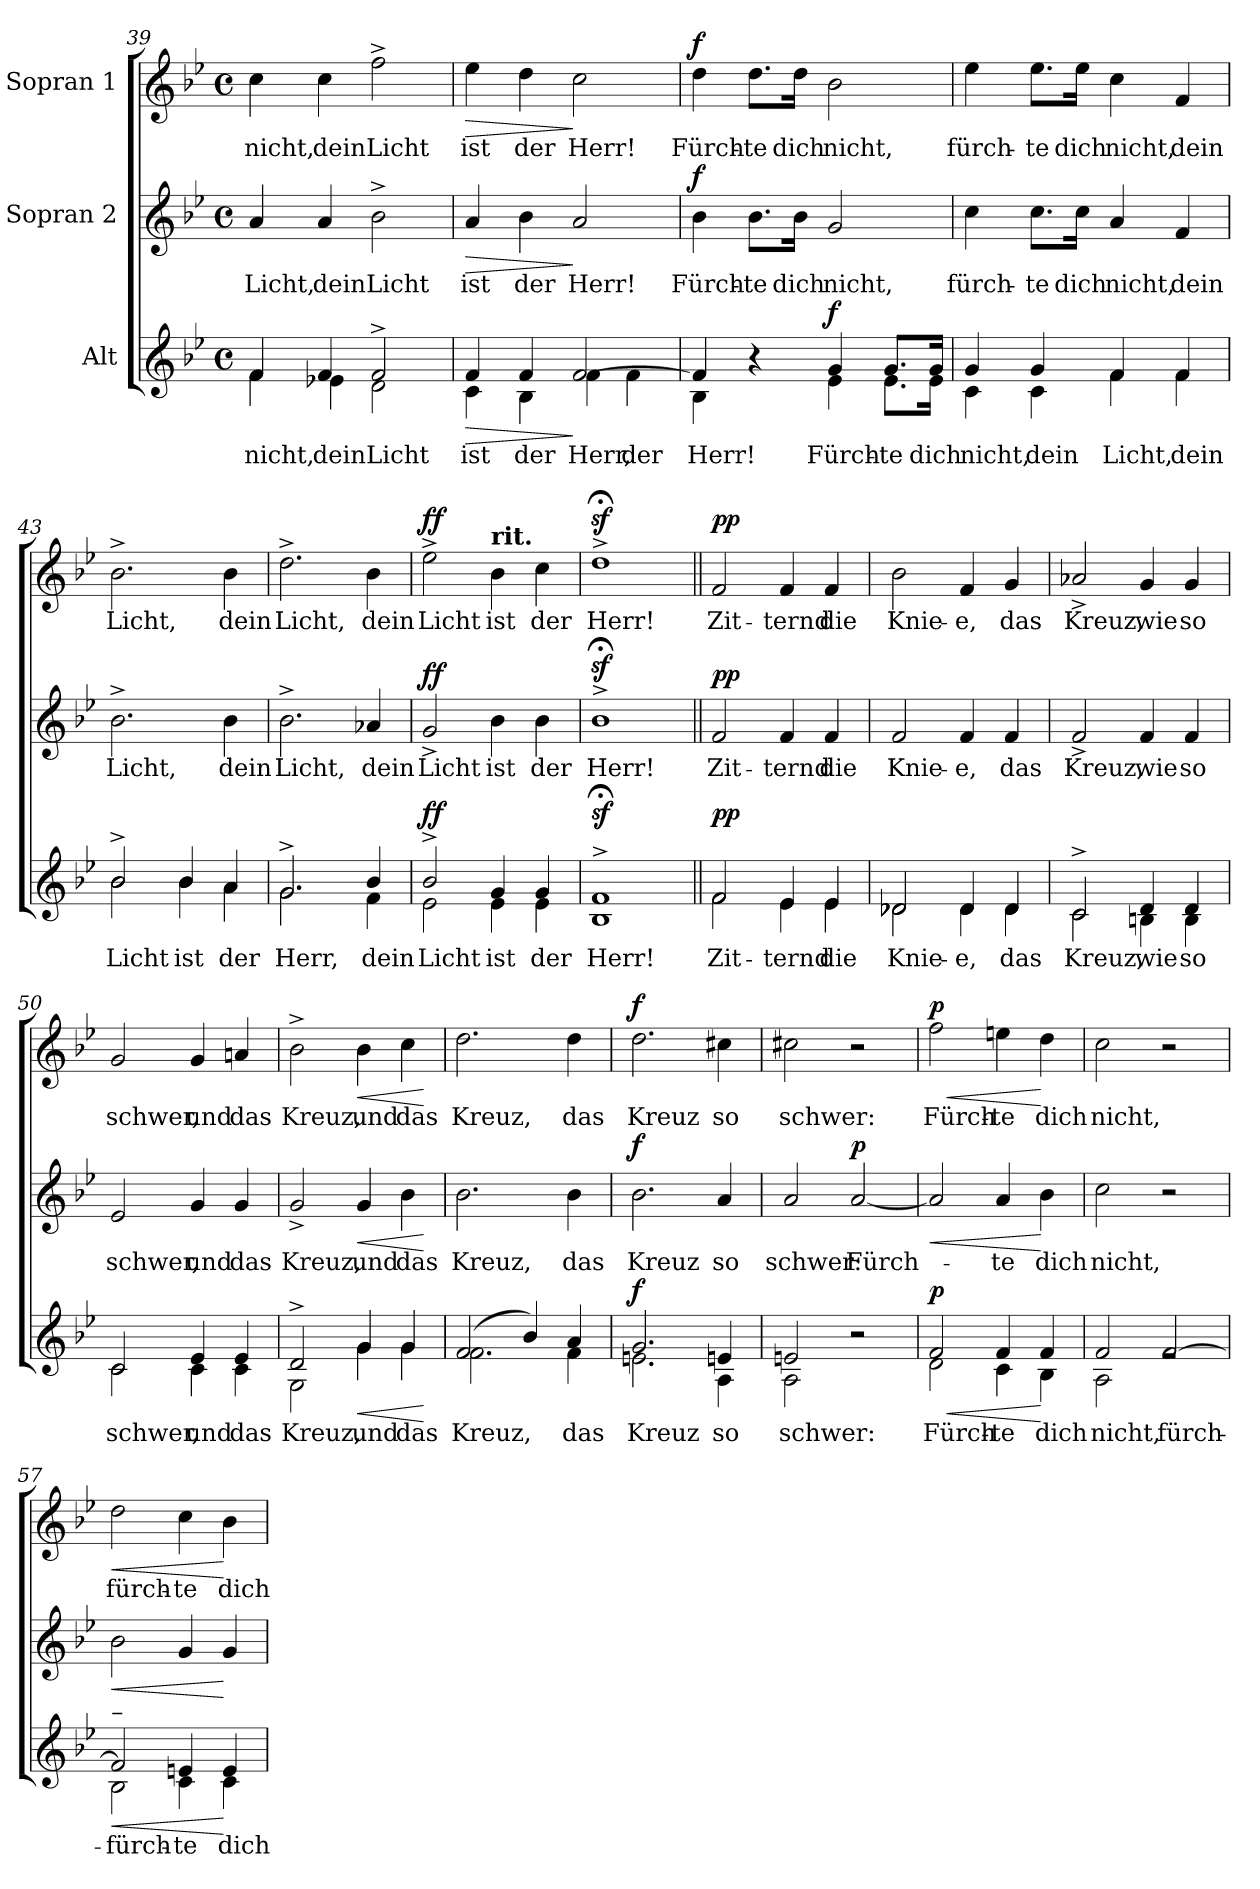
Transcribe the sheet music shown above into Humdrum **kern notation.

**kern	**text	**dynam	**kern	**text	**dynam	**kern	**text	**dynam
*part3	*part3	*part3	*part2	*part2	*part2	*part1	*part1	*part1
*staff3	*staff3	*staff3	*staff2	*staff2	*staff2	*staff1	*staff1	*staff1
*I"Alt	*	*	*I"Sopran 2	*	*	*I"Sopran 1	*	*
*clefG2	*	*	*clefG2	*	*	*clefG2	*	*
*k[b-e-]	*	*	*k[b-e-]	*	*	*k[b-e-]	*	*
*M4/4	*	*	*M4/4	*	*	*M4/4	*	*
*met(c)	*	*	*met(c)	*	*	*met(c)	*	*
=39	=39	=39	=39	=39	=39	=39	=39	=39
*^	*	*	*	*	*	*	*	*
4f/	4f\	nicht,	.	4a/	Licht,	.	4cc\	nicht,	.
4f/	4e-X\	dein	.	4a/	dein	.	4cc\	dein	.
2f^/	2d\	Licht	.	2b-^\	Licht	.	2ff^\	Licht	.
=40	=40	=40	=40	=40	=40	=40	=40	=40	=40
!	!	!	!LO:HP:b	!	!	!LO:HP:b	!	!	!LO:HP:b
4f/	4c\	ist	>	4a/	ist	>	4ee-\	ist	>
4f/	4B-\	der	.	4b-\	der	.	4dd\	der	.
[2f/	4f\	Herr,	]	2a/	Herr!	]	2cc\	Herr!	]
.	4f\	der	.	.	.	.	.	.	.
=41	=41	=41	=41	=41	=41	=41	=41	=41	=41
!	!	!	!	!	!	!LO:DY:a	!	!	!LO:DY:a
4f/]	4B-\	Herr!	.	4b-\	Fürch-	f	4dd\	Fürch-	f
4r	4ryy	.	.	8.b-\L	-te	.	8.dd\L	-te	.
.	.	.	.	16b-\Jk	dich	.	16dd\Jk	dich	.
!	!	!	!LO:DY:a	!	!	!	!	!	!
4g/	4e-\	Fürch-	f	2g/	nicht,	.	2b-\	nicht,	.
8.g/L	8.e-\L	-te	.	.	.	.	.	.	.
16g/Jk	16e-\Jk	dich	.	.	.	.	.	.	.
!!LO:LB:g=z
=42	=42	=42	=42	=42	=42	=42	=42	=42	=42
4g/	4c\	nicht,	.	4cc\	fürch-	.	4ee-\	fürch-	.
4g/	4c\	dein	.	8.cc\L	-te	.	8.ee-\L	-te	.
.	.	.	.	16cc\Jk	dich	.	16ee-\Jk	dich	.
4f/	4f\	Licht,	.	4a/	nicht,	.	4cc\	nicht,	.
4f/	4f\	dein	.	4f/	dein	.	4f/	dein	.
=43	=43	=43	=43	=43	=43	=43	=43	=43	=43
2b-^/	2b-\	Licht	.	2.b-^\	Licht,	.	2.b-^\	Licht,	.
4b-/	4b-\	ist	.	.	.	.	.	.	.
4a/	4a\	der	.	4b-\	dein	.	4b-\	dein	.
=44	=44	=44	=44	=44	=44	=44	=44	=44	=44
2.g^/	2.g\	Herr,	.	2.b-^\	Licht,	.	2.dd^\	Licht,	.
4b-/	4f\	dein	.	4a-X/	dein	.	4b-\	dein	.
=45	=45	=45	=45	=45	=45	=45	=45	=45	=45
!	!	!	!LO:DY:a	!	!	!LO:DY:a	!	!	!LO:DY:a
2b-^/	2e-\	Licht	ff	2g^/	Licht	ff	2ee-^\	Licht	ff
!	!	!	!	!	!	!	!LO:TX:a:B:t=rit.	!	!
4g/	4e-\	ist	.	4b-\	ist	.	4b-\	ist	.
4g/	4e-\	der	.	4b-\	der	.	4cc\	der	.
=46	=46	=46	=46	=46	=46	=46	=46	=46	=46
!	!	!	!LO:DY:a	!	!	!	!	!	!
1f;<^	1B-	Herr!	sf	1b-z>;<^	Herr!	.	1ddz>;<^	Herr!	.
!!LO:LB:g=z
=47||	=47||	=47||	=47||	=47||	=47||	=47||	=47||	=47||	=47||
!	!	!	!LO:DY:a	!	!	!LO:DY:a	!	!	!LO:DY:a
2f/	2f\	Zit-	pp	2f/	Zit-	pp	2f/	Zit-	pp
4e-/	4e-\	-ternd	.	4f/	-ternd	.	4f/	-ternd	.
4e-/	4e-\	die	.	4f/	die	.	4f/	die	.
=48	=48	=48	=48	=48	=48	=48	=48	=48	=48
2d-X/	2d-\	Knie-	.	2f/	Knie-	.	2b-\	Knie-	.
4d-/	4d-\	-e,	.	4f/	-e,	.	4f/	-e,	.
4d-/	4d-\	das	.	4f/	das	.	4g/	das	.
=49	=49	=49	=49	=49	=49	=49	=49	=49	=49
2c^/	2c\	Kreuz,	.	2f^/	Kreuz,	.	2a-X^/	Kreuz,	.
4d/	4Bn\	wie	.	4f/	wie	.	4g/	wie	.
4d/	4B\	so	.	4f/	so	.	4g/	so	.
=50	=50	=50	=50	=50	=50	=50	=50	=50	=50
2c/	2c\	schwer,	.	2e-/	schwer,	.	2g/	schwer,	.
4e-/	4c\	und	.	4g/	und	.	4g/	und	.
4e-/	4c\	das	.	4g/	das	.	4an/	das	.
=51	=51	=51	=51	=51	=51	=51	=51	=51	=51
2d^/	2G\	Kreuz,	.	2g^/	Kreuz,	.	2b-^\	Kreuz,	.
!	!	!	!LO:HP:b	!	!	!LO:HP:b	!	!	!LO:HP:b
4g/	4g\	und	<	4g/	und	<	4b-\	und	<
4g/	4g\	das	.	4b-\	das	.	4cc\	das	.
*v	*v	*	*	*	*	*	*	*	*
.	.	[	.	.	[	.	.	[
!!LO:LB:g=z
=52	=52	=52	=52	=52	=52	=52	=52	=52
*^	*	*	*	*	*	*	*	*
(2f/	2.f\	Kreuz,	.	2.b-\	Kreuz,	.	2.dd\	Kreuz,	.
4b-/)	.	.	.	.	.	.	.	.	.
4a/	4f\	das	.	4b-\	das	.	4dd\	das	.
=53	=53	=53	=53	=53	=53	=53	=53	=53	=53
!	!	!	!LO:DY:a	!	!	!LO:DY:a	!	!	!LO:DY:a
2.g/	2.en\	Kreuz	f	2.b-\	Kreuz	f	2.dd\	Kreuz	f
4en/	4A\	so	.	4a/	so	.	4cc#X\	so	.
=54	=54	=54	=54	=54	=54	=54	=54	=54	=54
2en/	2A\	schwer:	.	2a/	schwer:	.	2cc#X\	schwer:	.
!	!	!	!	!	!	!LO:DY:a	!	!	!
2r	2ryy	.	.	[2a/	Fürch-	p	2r	.	.
=55	=55	=55	=55	=55	=55	=55	=55	=55	=55
!	!	!	!LO:HP:b	!	!	!LO:HP:b	!	!	!LO:HP:b
!	!	!	!LO:DY:n=1:a	!	!	!	!	!	!LO:DY:n=1:a
2f/	2d\	Fürch-	< p	2a/]	.	<	2ff\	Fürch-	< p
4f/	4c\	-te	.	4a/	-te	.	4een\	-te	.
4f/	4B-\	dich	[	4b-\	dich	[	4dd\	dich	[
=56	=56	=56	=56	=56	=56	=56	=56	=56	=56
2f/	2A\	nicht,	.	2cc\	nicht,	.	2cc\	nicht,	.
[2f/	2re	fürch-	.	2r	.	.	2r	.	.
!!LO:PB:g=z
=57	=57	=57	=57	=57	=57	=57	=57	=57	=57
!LO:TX:a:t=–	!	!	!	!	!	!	!	!	!
!	!	!	!LO:HP:b	!	!	!LO:HP:b	!	!	!LO:HP:b
2f/]	2B-\	fürch-	<	2b-\	.	<	2dd\	fürch-	<
4en/	4c\	-te	.	4g/	.	.	4cc\	-te	.
4e/	4c\	dich	[	4g/	.	[	4b-\	dich	[
*v	*v	*	*	*	*	*	*	*	*
=	=	=	=	=	=	=	=	=
*-	*-	*-	*-	*-	*-	*-	*-	*-
